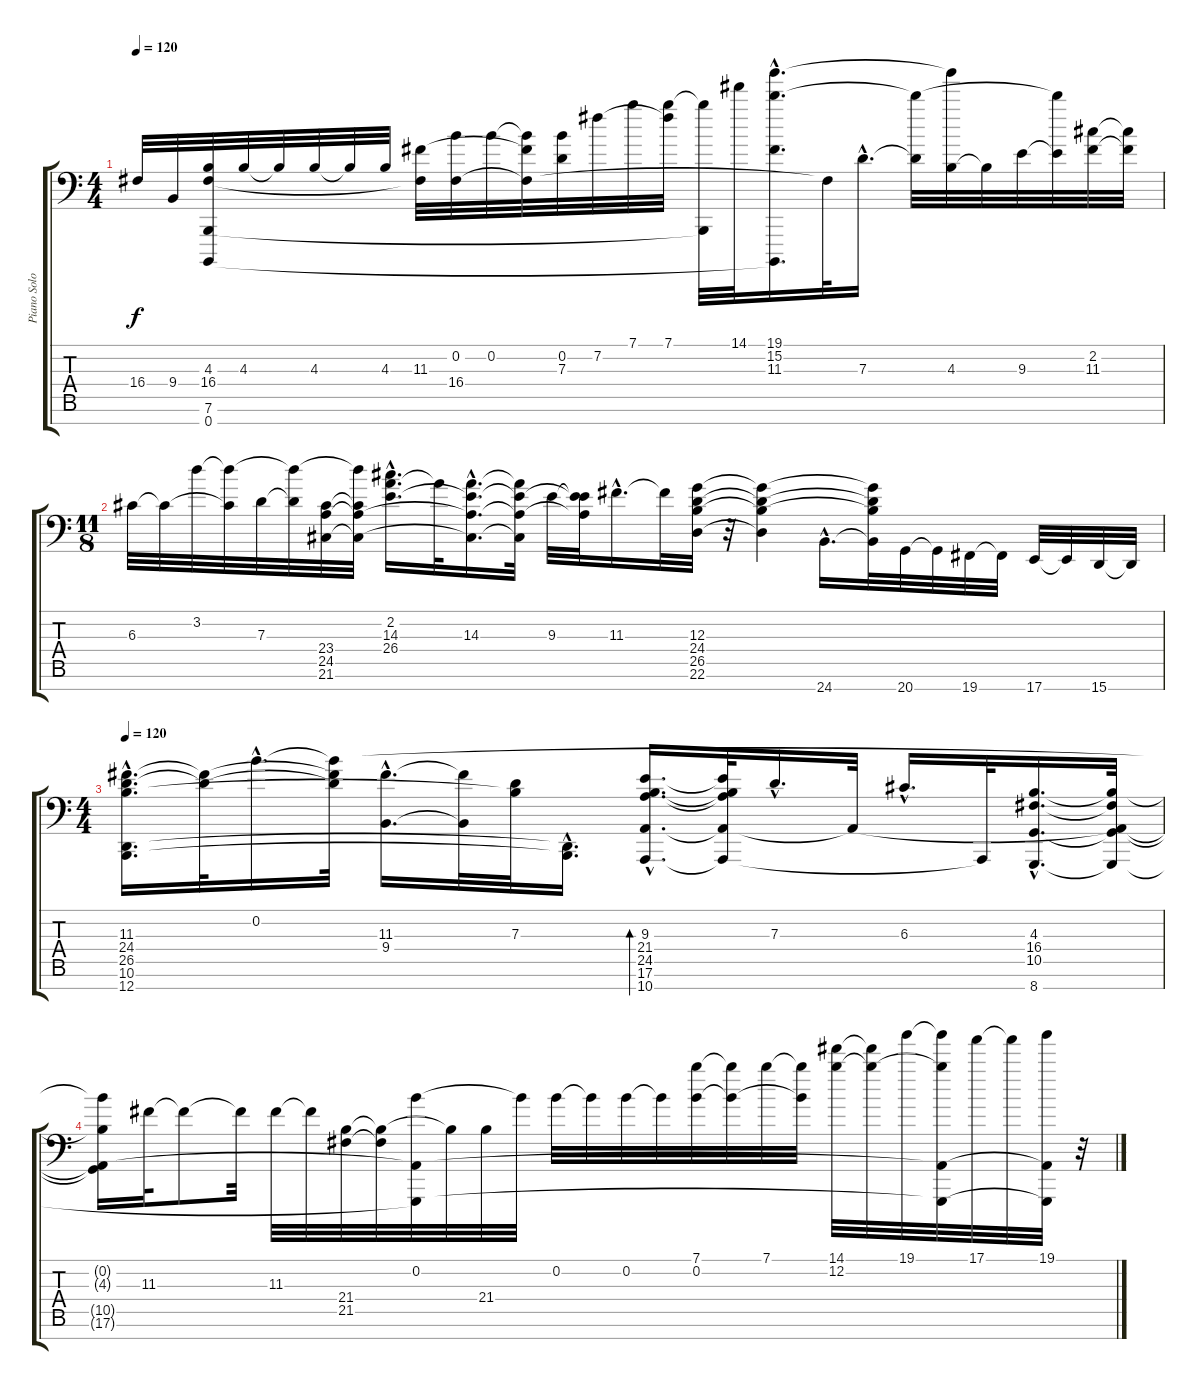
\track ("Piano Solo" "Piano Solo") {instrument acousticgrandpiano}
\staff {score tabs}
\tuning (E5 B4 G3 D2 A1 E1 B0) {hide}
\ts (4 4)
\tempo 120
\clef f4
\ks c
16.4{t}.32{dy f} 9.4.32 (4.3{t} 16.4 7.6{t} 0.7{t}).32 4.3.32 4.3{t}.32 4.3.32 4.3{t}.32 4.3.32 (11.3 16.4{t}).32 (0.2 16.4).32 0.2.32 (0.2{t} 11.3{t} 16.4{t}).32 (0.2 7.3).32 7.2.32 7.1.32 (7.1 7.2{t}).32 (7.1{t} 7.6{t}).32 14.1.32 (19.1{hac} 15.2{hac} 11.3{hac} 0.7{hac t}).16{d} 16.4{t}.32 7.3{hac}.16{d} (15.2{t} 7.3{t}).32 (19.1{t} 4.3).32 4.3{t}.32 9.3.32 (15.2{t} 9.3{t}).32 (2.2 11.3).32 (2.2{t} 11.3{t}).32 |
\ts (11 8)
6.3.32 6.3{t}.32 3.2.32 (3.2{t} 6.3{t}).32 7.3.32 (3.2{t} 7.3{t}).32 (23.4 24.5 21.6).32 (3.2{t} 23.4{t} 24.5{t} 21.6{t}).32 (2.2{hac} 14.3{hac} 26.4{hac}).16{d} 14.3{t}.32 (14.3{hac} 26.4{hac t} 24.5{hac t} 21.6{hac t}).16{d} (14.3{t} 26.4{t} 24.5{t} 21.6{t}).32 9.3.32 (9.3{t} 26.4{t} 24.5{t}).32 11.3{hac}.16{d} 11.3{t}.32 (12.3 24.4 26.5 22.6).32 r.32 (12.3{t} 24.4{t} 26.5{t} 22.6{t}).4 24.7{hac}.16{d} (12.3{t} 24.4{t} 26.5{t} 24.7{t}).32 20.7.32 20.7{t}.32 19.7.32 19.7{t}.32 17.7.32 17.7{t}.32 15.7.32 15.7{t}.32 |
\ts (4 4)
\tempo 120
(11.3{hac} 24.4{hac} 26.5{hac} 10.6{hac} 12.7{hac}).16{d} (11.3{t} 24.4{t}).32 0.2{hac}.16{d} (0.2{t} 11.3{t} 24.4{t}).32 (11.3{hac} 9.4{hac}).16{d} (11.3{t} 9.4{t}).32 (7.3 26.5{t}).32 (10.6{hac t} 12.7{hac t}).16{d} (9.3{hac} 21.4{hac} 24.5{hac} 17.6{hac} 10.7{hac}).16{d bd 60} (9.3{t} 21.4{t} 24.5{t} 17.6{t} 10.7{t}).32 7.3{hac}.16{d} 17.6{t}.32 6.3{hac}.16{d} 10.7{t}.32 (4.3{hac} 16.4{hac} 10.5{hac} 8.7{hac}).16{d} (4.3{t} 16.4{t} 10.5{t} 17.6{t} 8.7{t}).32 |
(0.2{t} 4.3{t} 10.5{t} 17.6{t}).16 11.3.32 11.3{t}.8 11.3{t}.32 11.3.32 11.3{t}.32 (21.4 21.5).32 (21.4{t} 21.5{t}).32 (0.2 17.6{t} 8.7{t}).32 21.4{t}.32 21.4.32 0.2{t}.32 0.2.32 0.2{t}.32 0.2.32 0.2{t}.32 (7.1 0.2).32 (7.1{t} 0.2{t}).32 7.1.32 (7.1{t} 0.2{t}).32 (14.1 12.2).32 (14.1{t} 12.2{t}).32 19.1.32 (19.1{t} 12.2{t} 17.6{t} 8.7{t}).32 17.1.32 17.1{t}.32 (19.1 17.6{t} 8.7{t}).32 r.32
